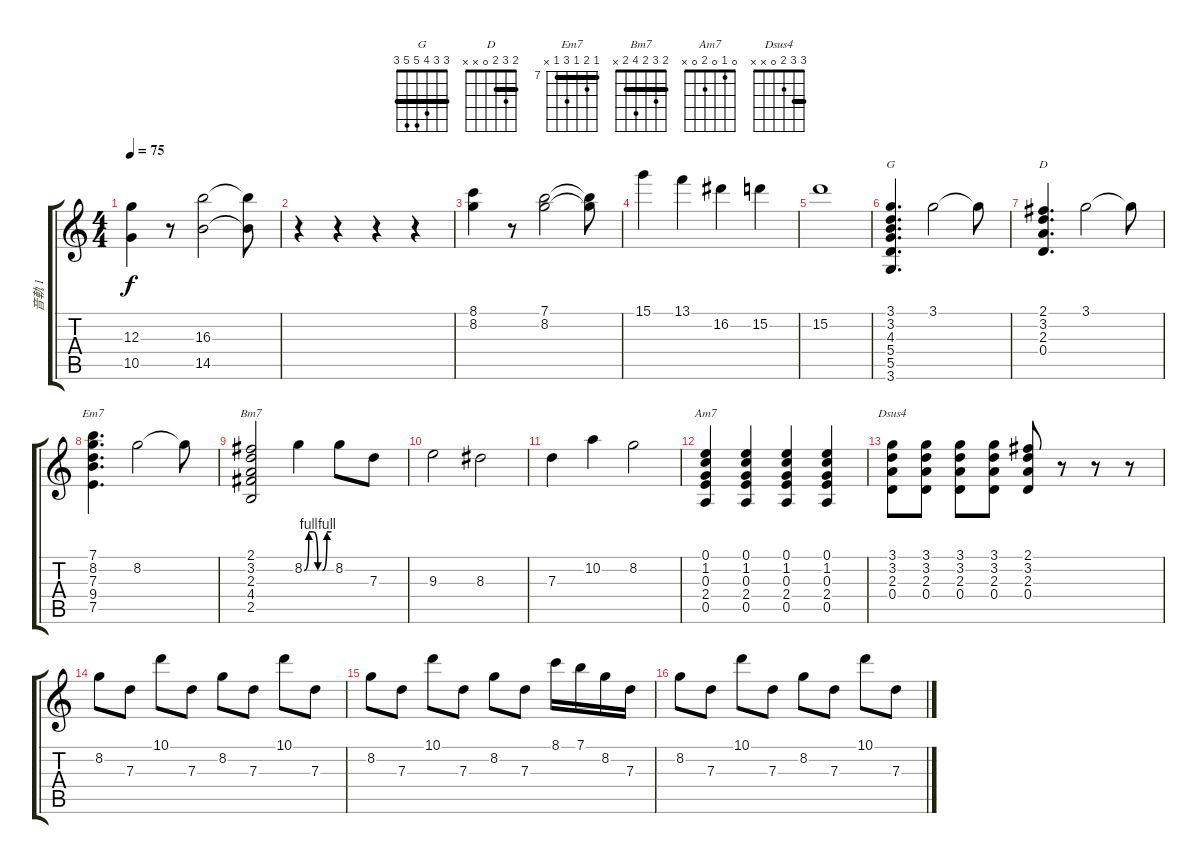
\track ("音軌 1" "音軌 1") {instrument acousticguitarnylon}
\staff {score tabs}
\tuning (E4 B3 G3 D3 A2 E2) {hide}
\chord ("G" 3 3 4 5 5 3) {barre 3}
\chord ("D" 2 3 2 0 x x) {barre 2}
\chord ("Em7" 7 8 7 9 7 x) {firstfret 7 barre 7}
\chord ("Bm7" 2 3 2 4 2 x) {barre 2}
\chord ("Am7" 0 1 0 2 0 x)
\chord ("Dsus4" 3 3 2 0 x x) {barre 3}
\ts (4 4)
\tempo 75
\clef g2
\ks c
(12.3 10.5).4{dy f} r.8 (16.3 14.5).2 (16.3{t} 14.5{t}).8 |
r.4 r.4 r.4 r.4 |
(8.1 8.2).4 r.8 (7.1 8.2).2 (7.1{t} 8.2{t}).8 |
15.1.4 13.1.4 16.2.4 15.2.4 |
15.2.1 |
(3.1 3.2 4.3 5.4 5.5 3.6).4{d ch "G"} 3.1.2 3.1{t}.8 |
(2.1 3.2 2.3 0.4).4{d ch "D"} 3.1.2 3.1{t}.8 |
(7.1 8.2 7.3 9.4 7.5).4{d ch "Em7"} 8.2.2 8.2{t}.8 |
(2.1 3.2 2.3 4.4 2.5).2{ch "Bm7"} 8.2{be (custom 0 0 10 4 20 4 30 0 40 0 50 4 60 4)}.4 8.2.8 7.3.8 |
9.3.2 8.3.2 |
7.3.4 10.2.4 8.2.2 |
(0.1 1.2 0.3 2.4 0.5).4{ch "Am7"} (0.1 1.2 0.3 2.4 0.5).4 (0.1 1.2 0.3 2.4 0.5).4 (0.1 1.2 0.3 2.4 0.5).4 |
(3.1 3.2 2.3 0.4).8{ch "Dsus4"} (3.1 3.2 2.3 0.4).8 (3.1 3.2 2.3 0.4).8 (3.1 3.2 2.3 0.4).8 (2.1 3.2 2.3 0.4).8 r.8 r.8 r.8 |
8.2.8 7.3.8 10.1.8 7.3.8 8.2.8 7.3.8 10.1.8 7.3.8 |
8.2.8 7.3.8 10.1.8 7.3.8 8.2.8 7.3.8 8.1.16 7.1.16 8.2.16 7.3.16 |
8.2.8 7.3.8 10.1.8 7.3.8 8.2.8 7.3.8 10.1.8 7.3.8
